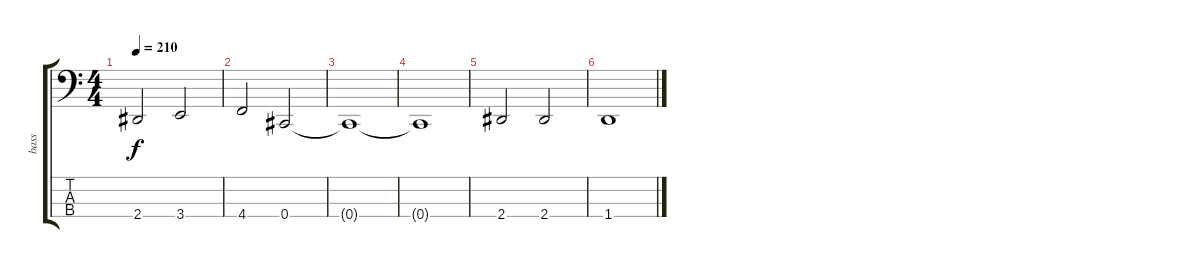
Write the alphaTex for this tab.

\track ("bass" "bass") {instrument electricbassfinger}
\staff {score tabs}
\tuning (E2 B1 Gb1 Db1) {hide}
\ts (4 4)
\tempo 210
\clef f4
\ks c
2.4.2{dy f} 3.4.2 |
4.4.2 0.4.2 |
0.4{t}.1 |
0.4{t}.1 |
2.4.2 2.4.2 |
1.4.1
